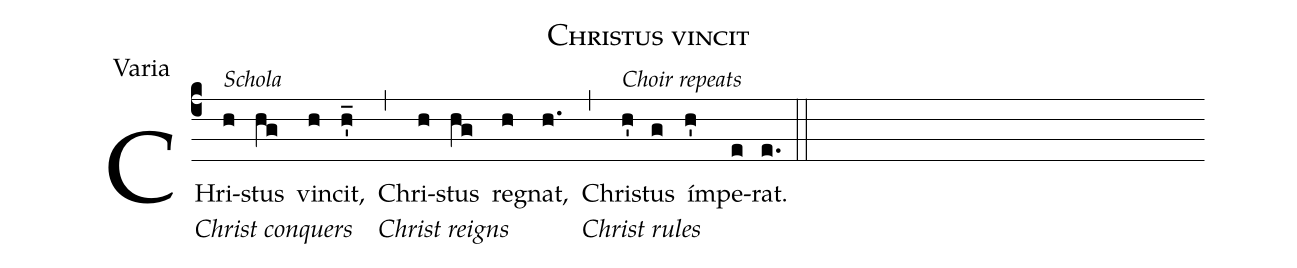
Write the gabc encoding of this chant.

name:Christus vincit;
office-part:Varia;
%%
(c4) <alt>Schola</alt>CHri[Christ conquers](h)stus(hg) vin(h)cit,(h'_) (,)
Chri[Christ reigns](h)stus(hg) re(h)gnat,(h.) (,)
<alt>Choir repeats</alt>Chri[Christ rules](h')stus(g) ím(h')pe(e)rat.(e.) (::)
